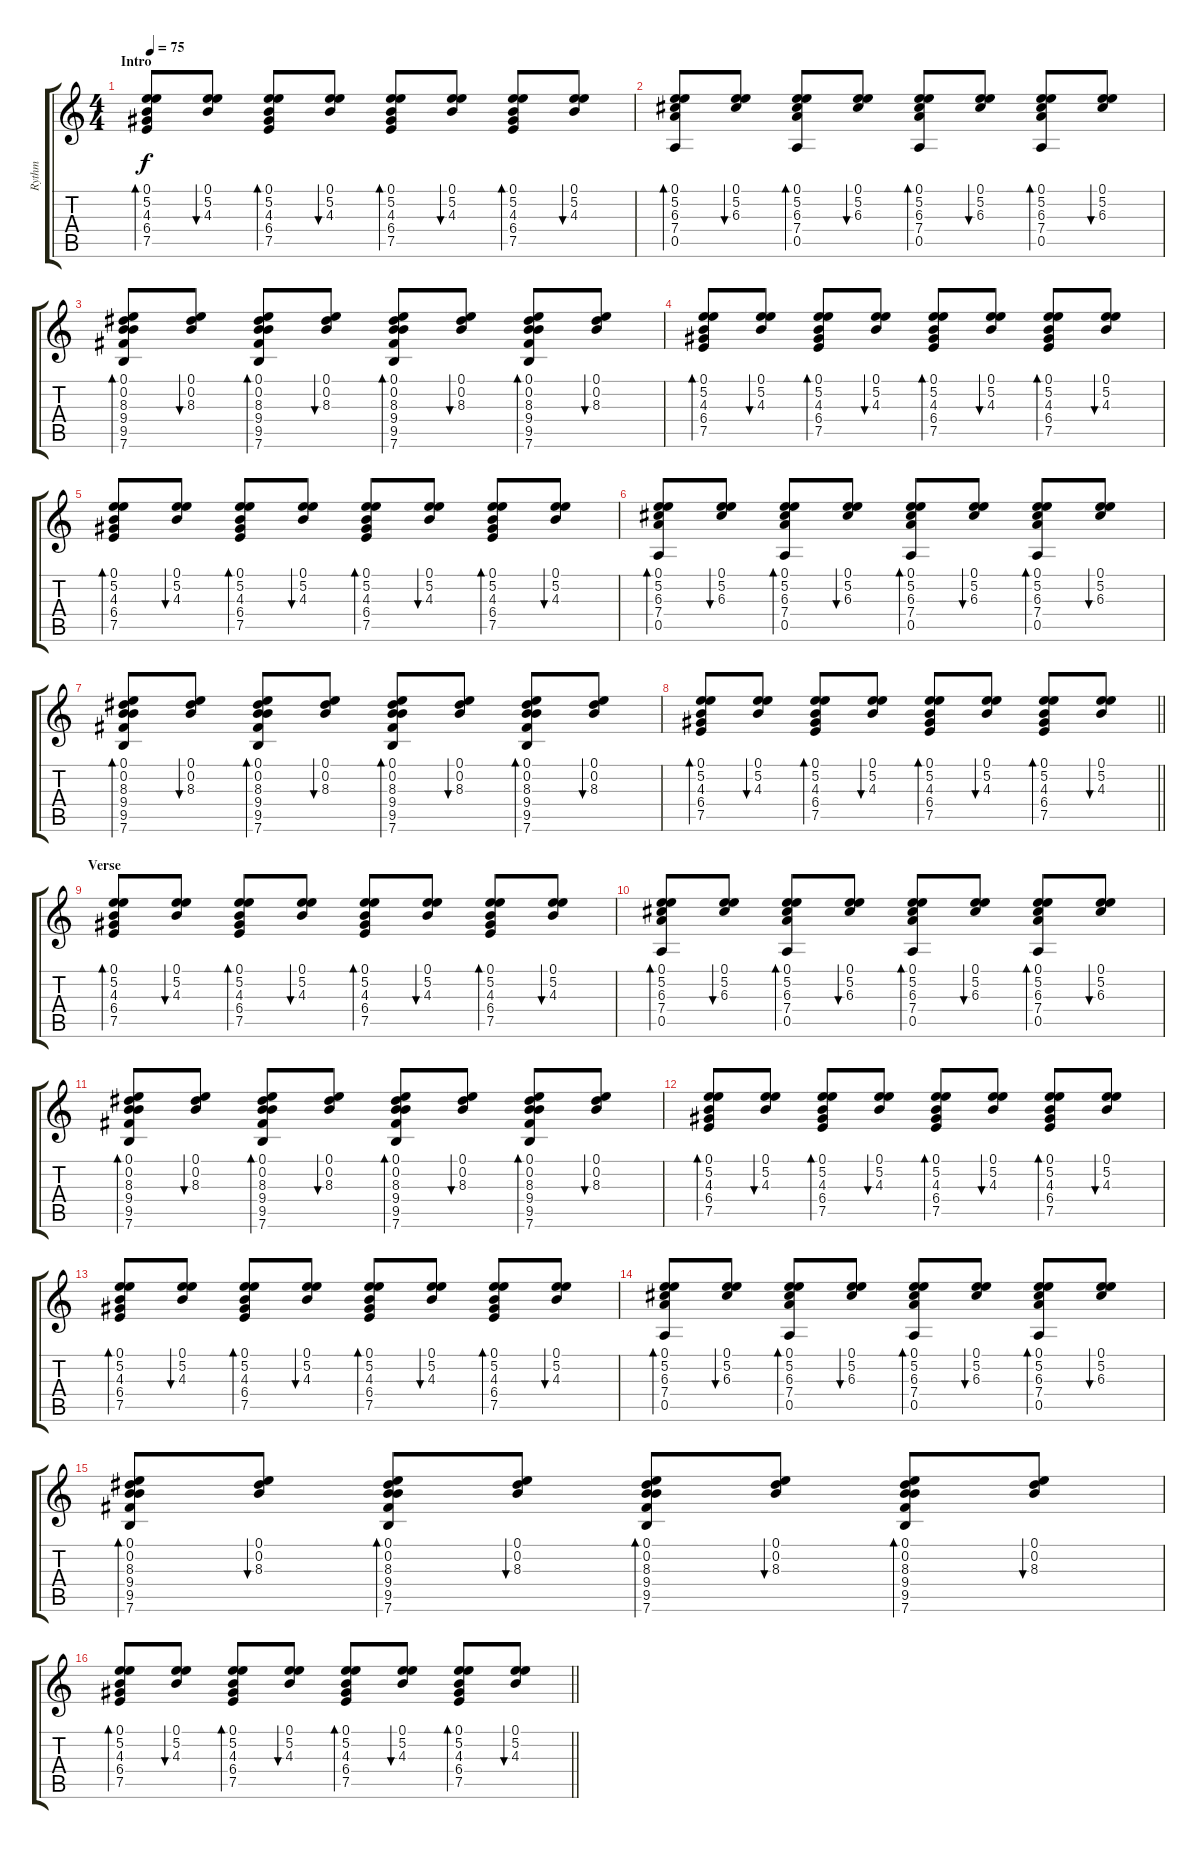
\track ("Rythm" "Rythm") {instrument acousticguitarnylon}
\staff {score tabs}
\tuning (E4 B3 G3 D3 A2 E2) {hide}
\ts (4 4)
\section ("" "Intro")
\tempo 75
\clef g2
\ks c
(0.1 5.2 4.3 6.4 7.5).8{bd 30 dy f instrument acousticguitarnylon} (0.1 5.2 4.3).8{bu 30} (0.1 5.2 4.3 6.4 7.5).8{bd 30} (0.1 5.2 4.3).8{bu 30} (0.1 5.2 4.3 6.4 7.5).8{bd 30} (0.1 5.2 4.3).8{bu 30} (0.1 5.2 4.3 6.4 7.5).8{bd 30} (0.1 5.2 4.3).8{bu 30} |
(0.1 5.2 6.3 7.4 0.5).8{bd 30} (0.1 5.2 6.3).8{bu 30} (0.1 5.2 6.3 7.4 0.5).8{bd 30} (0.1 5.2 6.3).8{bu 30} (0.1 5.2 6.3 7.4 0.5).8{bd 30} (0.1 5.2 6.3).8{bu 30} (0.1 5.2 6.3 7.4 0.5).8{bd 30} (0.1 5.2 6.3).8{bu 30} |
(0.1 0.2 8.3 9.4 9.5 7.6).8{bd 30} (0.1 0.2 8.3).8{bu 30} (0.1 0.2 8.3 9.4 9.5 7.6).8{bd 30} (0.1 0.2 8.3).8{bu 30} (0.1 0.2 8.3 9.4 9.5 7.6).8{bd 30} (0.1 0.2 8.3).8{bu 30} (0.1 0.2 8.3 9.4 9.5 7.6).8{bd 30} (0.1 0.2 8.3).8{bu 30} |
(0.1 5.2 4.3 6.4 7.5).8{bd 30} (0.1 5.2 4.3).8{bu 30} (0.1 5.2 4.3 6.4 7.5).8{bd 30} (0.1 5.2 4.3).8{bu 30} (0.1 5.2 4.3 6.4 7.5).8{bd 30} (0.1 5.2 4.3).8{bu 30} (0.1 5.2 4.3 6.4 7.5).8{bd 30} (0.1 5.2 4.3).8{bu 30} |
(0.1 5.2 4.3 6.4 7.5).8{bd 30} (0.1 5.2 4.3).8{bu 30} (0.1 5.2 4.3 6.4 7.5).8{bd 30} (0.1 5.2 4.3).8{bu 30} (0.1 5.2 4.3 6.4 7.5).8{bd 30} (0.1 5.2 4.3).8{bu 30} (0.1 5.2 4.3 6.4 7.5).8{bd 30} (0.1 5.2 4.3).8{bu 30} |
(0.1 5.2 6.3 7.4 0.5).8{bd 30} (0.1 5.2 6.3).8{bu 30} (0.1 5.2 6.3 7.4 0.5).8{bd 30} (0.1 5.2 6.3).8{bu 30} (0.1 5.2 6.3 7.4 0.5).8{bd 30} (0.1 5.2 6.3).8{bu 30} (0.1 5.2 6.3 7.4 0.5).8{bd 30} (0.1 5.2 6.3).8{bu 30} |
(0.1 0.2 8.3 9.4 9.5 7.6).8{bd 30} (0.1 0.2 8.3).8{bu 30} (0.1 0.2 8.3 9.4 9.5 7.6).8{bd 30} (0.1 0.2 8.3).8{bu 30} (0.1 0.2 8.3 9.4 9.5 7.6).8{bd 30} (0.1 0.2 8.3).8{bu 30} (0.1 0.2 8.3 9.4 9.5 7.6).8{bd 30} (0.1 0.2 8.3).8{bu 30} |
\barLineRight lightlight
(0.1 5.2 4.3 6.4 7.5).8{bd 30} (0.1 5.2 4.3).8{bu 30} (0.1 5.2 4.3 6.4 7.5).8{bd 30} (0.1 5.2 4.3).8{bu 30} (0.1 5.2 4.3 6.4 7.5).8{bd 30} (0.1 5.2 4.3).8{bu 30} (0.1 5.2 4.3 6.4 7.5).8{bd 30} (0.1 5.2 4.3).8{bu 30} |
\section ("" "Verse")
(0.1 5.2 4.3 6.4 7.5).8{bd 30} (0.1 5.2 4.3).8{bu 30} (0.1 5.2 4.3 6.4 7.5).8{bd 30} (0.1 5.2 4.3).8{bu 30} (0.1 5.2 4.3 6.4 7.5).8{bd 30} (0.1 5.2 4.3).8{bu 30} (0.1 5.2 4.3 6.4 7.5).8{bd 30} (0.1 5.2 4.3).8{bu 30} |
(0.1 5.2 6.3 7.4 0.5).8{bd 30} (0.1 5.2 6.3).8{bu 30} (0.1 5.2 6.3 7.4 0.5).8{bd 30} (0.1 5.2 6.3).8{bu 30} (0.1 5.2 6.3 7.4 0.5).8{bd 30} (0.1 5.2 6.3).8{bu 30} (0.1 5.2 6.3 7.4 0.5).8{bd 30} (0.1 5.2 6.3).8{bu 30} |
(0.1 0.2 8.3 9.4 9.5 7.6).8{bd 30} (0.1 0.2 8.3).8{bu 30} (0.1 0.2 8.3 9.4 9.5 7.6).8{bd 30} (0.1 0.2 8.3).8{bu 30} (0.1 0.2 8.3 9.4 9.5 7.6).8{bd 30} (0.1 0.2 8.3).8{bu 30} (0.1 0.2 8.3 9.4 9.5 7.6).8{bd 30} (0.1 0.2 8.3).8{bu 30} |
(0.1 5.2 4.3 6.4 7.5).8{bd 30} (0.1 5.2 4.3).8{bu 30} (0.1 5.2 4.3 6.4 7.5).8{bd 30} (0.1 5.2 4.3).8{bu 30} (0.1 5.2 4.3 6.4 7.5).8{bd 30} (0.1 5.2 4.3).8{bu 30} (0.1 5.2 4.3 6.4 7.5).8{bd 30} (0.1 5.2 4.3).8{bu 30} |
(0.1 5.2 4.3 6.4 7.5).8{bd 30} (0.1 5.2 4.3).8{bu 30} (0.1 5.2 4.3 6.4 7.5).8{bd 30} (0.1 5.2 4.3).8{bu 30} (0.1 5.2 4.3 6.4 7.5).8{bd 30} (0.1 5.2 4.3).8{bu 30} (0.1 5.2 4.3 6.4 7.5).8{bd 30} (0.1 5.2 4.3).8{bu 30} |
(0.1 5.2 6.3 7.4 0.5).8{bd 30} (0.1 5.2 6.3).8{bu 30} (0.1 5.2 6.3 7.4 0.5).8{bd 30} (0.1 5.2 6.3).8{bu 30} (0.1 5.2 6.3 7.4 0.5).8{bd 30} (0.1 5.2 6.3).8{bu 30} (0.1 5.2 6.3 7.4 0.5).8{bd 30} (0.1 5.2 6.3).8{bu 30} |
(0.1 0.2 8.3 9.4 9.5 7.6).8{bd 30} (0.1 0.2 8.3).8{bu 30} (0.1 0.2 8.3 9.4 9.5 7.6).8{bd 30} (0.1 0.2 8.3).8{bu 30} (0.1 0.2 8.3 9.4 9.5 7.6).8{bd 30} (0.1 0.2 8.3).8{bu 30} (0.1 0.2 8.3 9.4 9.5 7.6).8{bd 30} (0.1 0.2 8.3).8{bu 30} |
\barLineRight lightlight
(0.1 5.2 4.3 6.4 7.5).8{bd 30} (0.1 5.2 4.3).8{bu 30} (0.1 5.2 4.3 6.4 7.5).8{bd 30} (0.1 5.2 4.3).8{bu 30} (0.1 5.2 4.3 6.4 7.5).8{bd 30} (0.1 5.2 4.3).8{bu 30} (0.1 5.2 4.3 6.4 7.5).8{bd 30} (0.1 5.2 4.3).8{bu 30}
